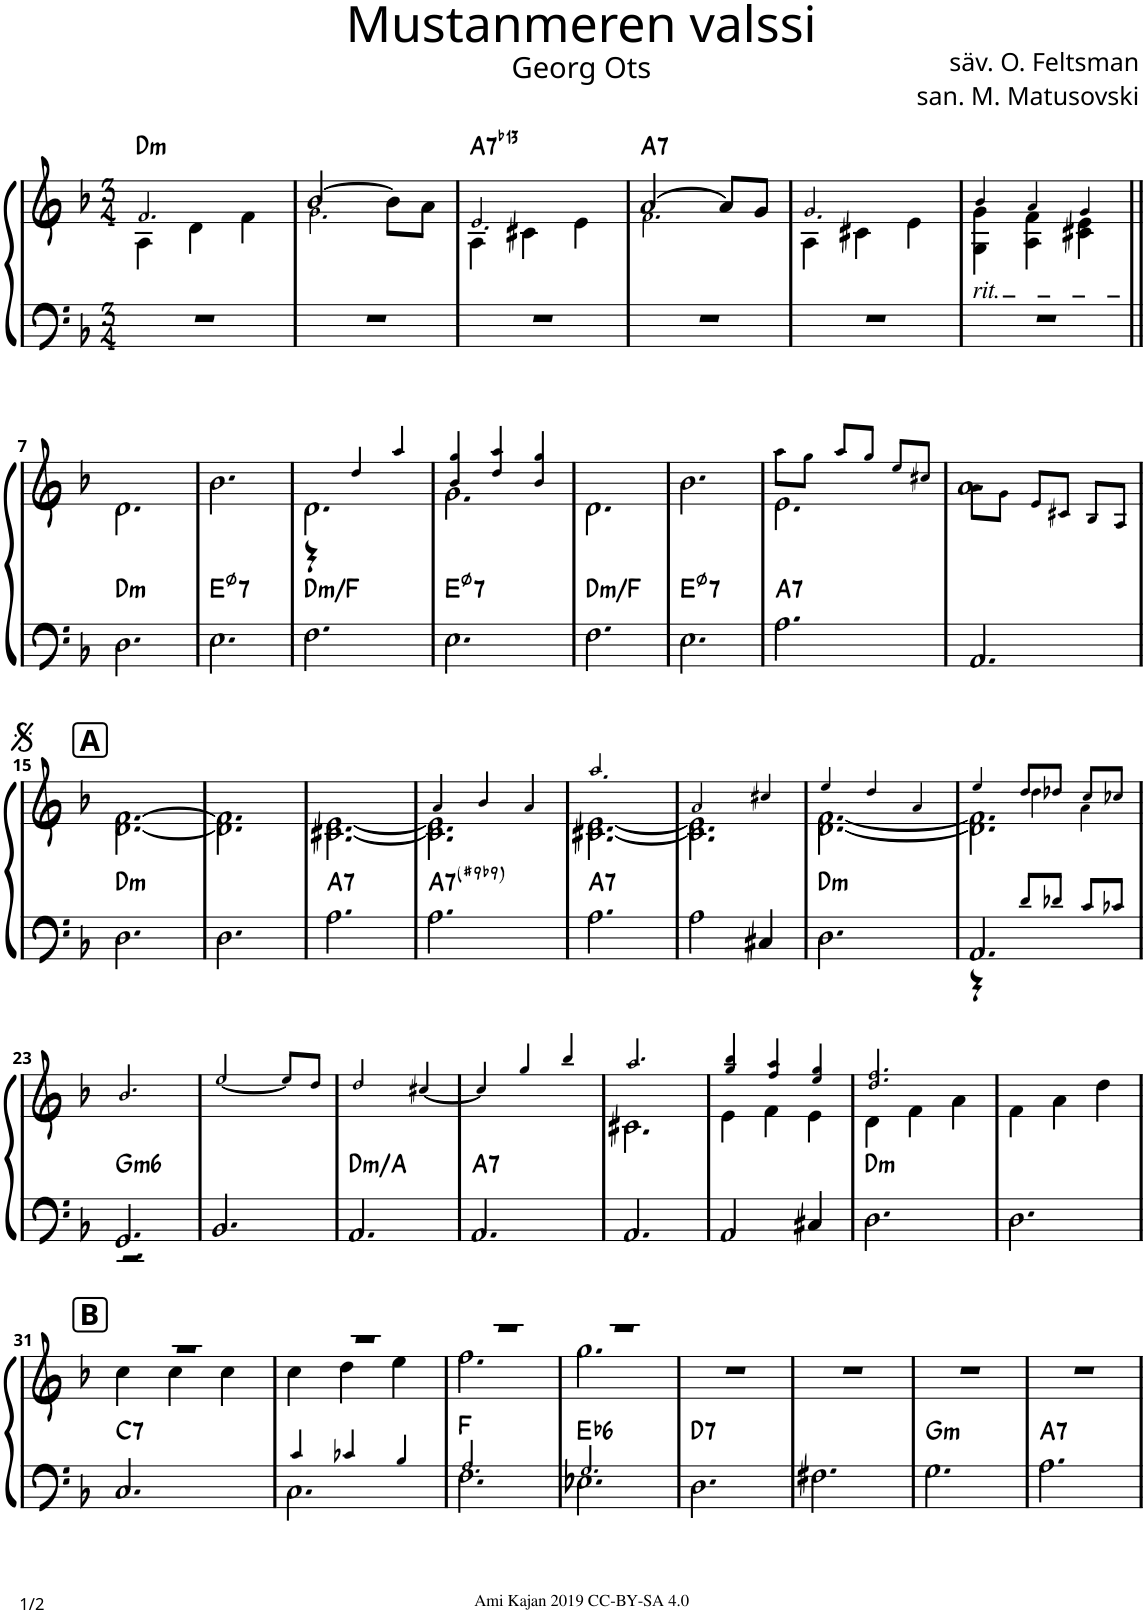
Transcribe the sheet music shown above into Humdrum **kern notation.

**kern	**kern	**harte
*part1	*part1	*part1
*staff2	*staff1	*
*I"Piano	*	*
*I'Pno.	*	*
*clefF4	*clefG2	*
*k[b-]	*k[b-]	*
*M3/4	*M3/4	*
=1	=1	=1
*	*^	*
!	!	!	!LO:H:kt=m
2.r	4A\	2.f!/	D:min
.	4d\	.	.
.	4f\	.	.
=2	=2	=2	=2
2.r	[2b-/	2.g!\	.
.	8b-\L]	.	.
.	8a\J	.	.
=3	=3	=3	=3
!	!	!	!LO:H:kt=7
2.r	4A\	2.e!/	A:7(b13)
.	4c#X\	.	.
.	4e\	.	.
=4	=4	=4	=4
!	!	!	!LO:H:kt=7
2.r	[2a/	2.f!\	A:7
.	8a/L]	.	.
.	8g/J	.	.
=5	=5	=5	=5
2.r	4A\	2.g!/	.
.	4c#X\	.	.
.	4e\	.	.
=6	=6	=6	=6
!	!LO:TX:b:i:t=rit.	!	!
2.r	4G\ 4g\	4b-!/	.
.	4A\ 4f\	4a!/	.
.	4c#X\ 4e\	4g!/	.
!!LO:LB:g=z
=7||	=7||	=7||	=7||
!	!	!	!LO:H:kt=m
*	*v	*v	*
2.D\	2.d\	D:min
=8	=8	=8
!	!	!LO:H:kt=7
2.E\	2.b-\	E:hdim7
=9	=9	=9
*	*^	*
!	!	!	!LO:H:kt=m
2.F\	2.d\	4r	D:min/b3
.	.	4dd!/	.
.	.	4aa!/	.
=10	=10	=10	=10
!	!	!	!LO:H:kt=7
2.E\	2.g\	4b-!/ 4gg!/	E:hdim7
.	.	4dd!/ 4aa!/	.
.	.	4b-!/ 4gg!/	.
=11	=11	=11	=11
!	!	!	!LO:H:kt=m
*	*v	*v	*
2.F\	2.d\	D:min/b3
=12	=12	=12
!	!	!LO:H:kt=7
2.E\	2.b-\	E:hdim7
=13	=13	=13
*	*^	*
!	!	!	!LO:H:kt=7
2.A\	2.e\	8aa!\L	A:7
.	.	8gg!\J	.
.	.	8aa!/L	.
.	.	8gg!/J	.
.	.	8ee!/L	.
.	.	8cc#X!/J	.
=14	=14	=14	=14
2.AA/	2.a\	8a!\L	.
.	.	8g!\J	.
.	.	8e!/L	.
.	.	8c#X!/J	.
.	.	8B-!/L	.
.	.	8A!/J	.
!!LO:LB:g=z
!!LO:REH:place=s1:a:B:cj:fs=14:t=A
=15	=15	=15	=15
!	!	!	!LO:H:kt=m
*	*v	*v	*
2.D\	[2.d\ [2.f\	D:min
=16	=16	=16
2.D\	2.d\] 2.f\]	.
=17	=17	=17
!	!	!LO:H:kt=7
2.A\	[2.c#X\ [2.e\	A:7
=18	=18	=18
*	*^	*
!	!	!	!LO:H:kt=7
2.A\	2.c#\] 2.e\]	4a!/	A:7(#9,b9)
.	.	4b-!/	.
.	.	4a!/	.
=19	=19	=19	=19
!	!	!	!LO:H:kt=7
2.A\	[2.c#X\ [2.e\	2.aa!/	A:7
=20	=20	=20	=20
2A\	2.c#\] 2.e\]	2a!/	.
4C#X/	.	4cc#X!/	.
=21	=21	=21	=21
!	!	!	!LO:H:kt=m
2.D\	[2.d\ [2.f\	4ee!/	D:min
.	.	4dd!/	.
.	.	4a!/	.
=22	=22	=22	=22
*^	*	*^	*
2.AA/	4r	2.d\] 2.f\]	4ee!/	4ryy	.
.	8d!/L	.	4dd!\	8dd!/L	.
.	8d-X!/J	.	.	8dd-X!/J	.
.	8c!/L	.	4a!\	8cc!/L	.
.	8c-X!/J	.	.	8cc-X!/J	.
!!LO:LB:g=z
=23	=23	=23	=23	=23	=23
!	!	!	!	!	!LO:H:kt=m6
*	*	*v	*v	*v	*
2.GG/	2.r	2.b-!/	G:min6
*v	*v	*	*
=24	=24	=24
2.BB-/	[2ee!/	.
.	8ee!/L]	.
.	8dd!/J	.
=25	=25	=25
!	!	!LO:H:kt=m
2.AA/	2dd!/	D:min/5
.	[4cc#X!/	.
=26	=26	=26
!	!	!LO:H:kt=7
2.AA/	4cc#!/]	A:7
.	4gg!/	.
.	4bb-!/	.
=27	=27	=27
*	*^	*
2.AA/	2.aa!/	2.c#X\	.
=28	=28	=28	=28
2AA/	4gg!/ 4bb-!/	4e\	.
.	4ff!/ 4aa!/	4f\	.
4C#X/	4ee!/ 4gg!/	4e\	.
=29	=29	=29	=29
!	!	!	!LO:H:kt=m
2.D\	2.dd!/ 2.ff!/	4d\	D:min
.	.	4f\	.
.	.	4a\	.
=30	=30	=30	=30
2.D\	2.ryy	4f\	.
.	.	4a\	.
.	.	4dd\	.
!!LO:LB:g=z	!!
!!LO:REH:place=s1:a:B:cj:fs=14:t=B	!!
=31	=31	=31	=31
!	!	!	!LO:H:kt=7
2.C/	2.r	4cc\	C:7
.	.	4cc\	.
.	.	4cc\	.
=32	=32	=32	=32
*^	*	*	*
2.C\	4c!/	2.r	4cc\	.
.	4c-X!/	.	4dd\	.
.	4B-!/	.	4ee\	.
=33	=33	=33	=33	=33
2.F\	2.A!/	2.r	2.ff\	F:maj
=34	=34	=34	=34	=34
!	!	!	!	!LO:H:kt=6
2.E-X\	2.G!/	2.r	2.gg\	Eb:maj6
=35	=35	=35	=35	=35
!	!	!	!	!LO:H:kt=7
*v	*v	*	*	*
*	*v	*v	*
2.D\	2.r	D:7
=36	=36	=36
2.F#X\	2.r	.
=37	=37	=37
!	!	!LO:H:kt=m
2.G\	2.r	G:min
=38	=38	=38
!	!	!LO:H:kt=7
2.A\	2.r	A:7
=	=	=
*-	*-	*-
